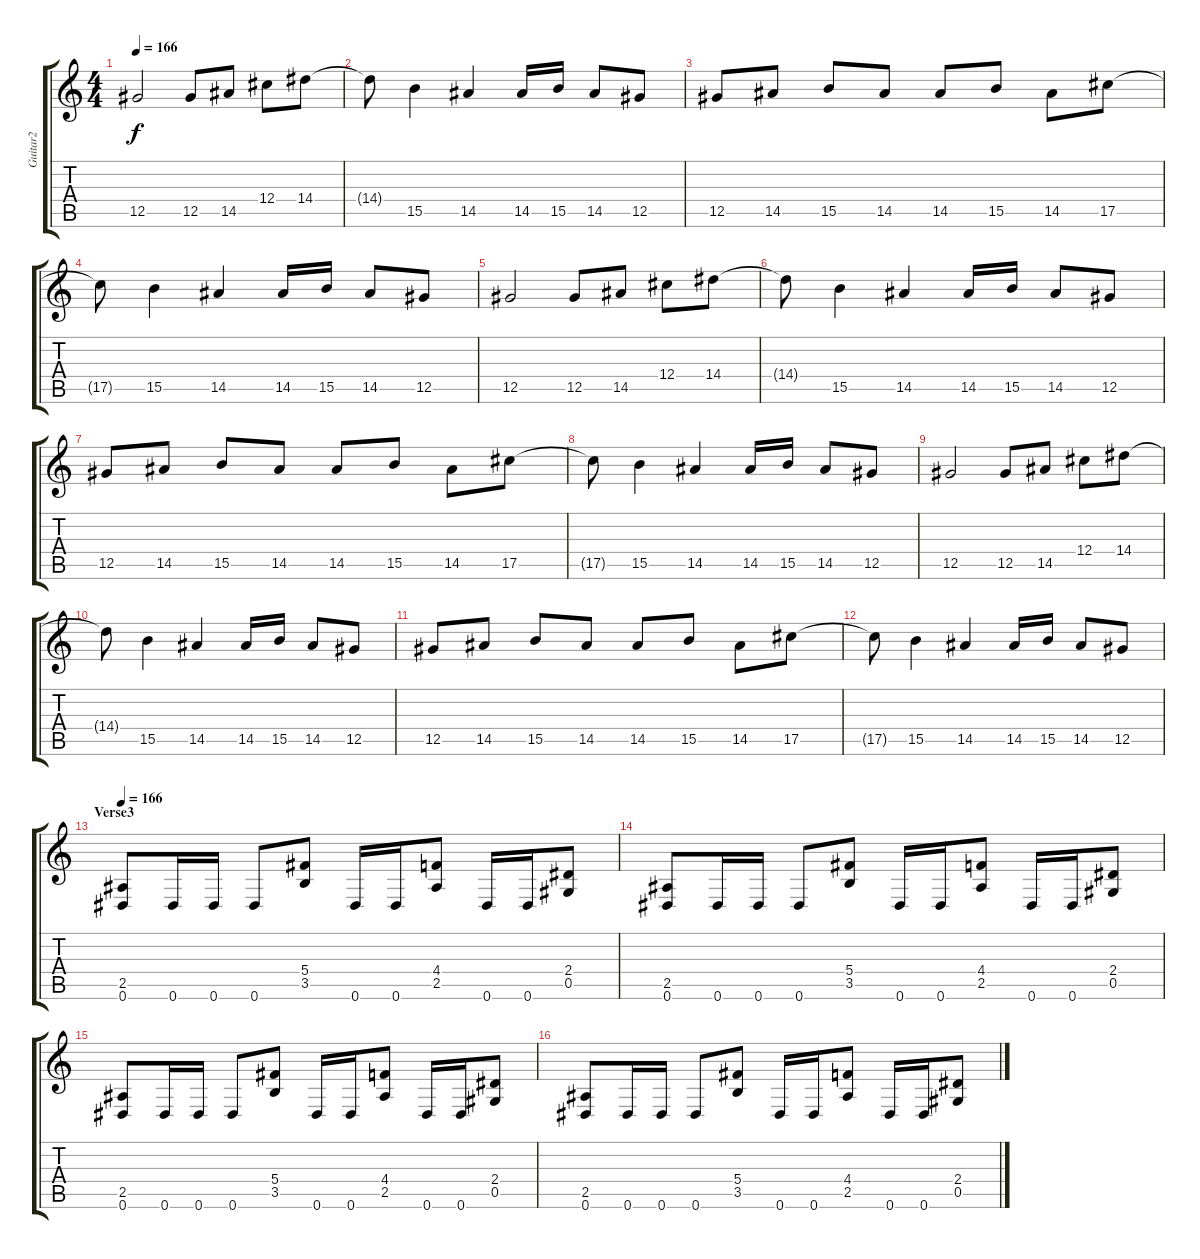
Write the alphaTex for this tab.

\track ("Guitar2" "Guitar2") {instrument distortionguitar}
\staff {score tabs}
\tuning (Eb4 Bb3 Gb3 Db3 Ab2 Eb2) {hide}
\ts (4 4)
\tempo 166
\clef g2
\ks c
12.5.2{dy f} 12.5.8 14.5.8 12.4.8 14.4.8 |
14.4{t}.8 15.5.4 14.5.4 14.5.16 15.5.16 14.5.8 12.5.8 |
12.5.8 14.5.8 15.5.8 14.5.8 14.5.8 15.5.8 14.5.8 17.5.8 |
17.5{t}.8 15.5.4 14.5.4 14.5.16 15.5.16 14.5.8 12.5.8 |
12.5.2 12.5.8 14.5.8 12.4.8 14.4.8 |
14.4{t}.8 15.5.4 14.5.4 14.5.16 15.5.16 14.5.8 12.5.8 |
12.5.8 14.5.8 15.5.8 14.5.8 14.5.8 15.5.8 14.5.8 17.5.8 |
17.5{t}.8 15.5.4 14.5.4 14.5.16 15.5.16 14.5.8 12.5.8 |
12.5.2 12.5.8 14.5.8 12.4.8 14.4.8 |
14.4{t}.8 15.5.4 14.5.4 14.5.16 15.5.16 14.5.8 12.5.8 |
12.5.8 14.5.8 15.5.8 14.5.8 14.5.8 15.5.8 14.5.8 17.5.8 |
17.5{t}.8 15.5.4 14.5.4 14.5.16 15.5.16 14.5.8 12.5.8 |
\section ("" "Verse3")
\tempo 166
(2.5 0.6).8{volume 13} 0.6.16 0.6.16 0.6.8 (5.4 3.5).8 0.6.16 0.6.16 (4.4 2.5).8 0.6.16 0.6.16 (2.4 0.5).8 |
(2.5 0.6).8 0.6.16 0.6.16 0.6.8 (5.4 3.5).8 0.6.16 0.6.16 (4.4 2.5).8 0.6.16 0.6.16 (2.4 0.5).8 |
(2.5 0.6).8 0.6.16 0.6.16 0.6.8 (5.4 3.5).8 0.6.16 0.6.16 (4.4 2.5).8 0.6.16 0.6.16 (2.4 0.5).8 |
(2.5 0.6).8 0.6.16 0.6.16 0.6.8 (5.4 3.5).8 0.6.16 0.6.16 (4.4 2.5).8 0.6.16 0.6.16 (2.4 0.5).8
